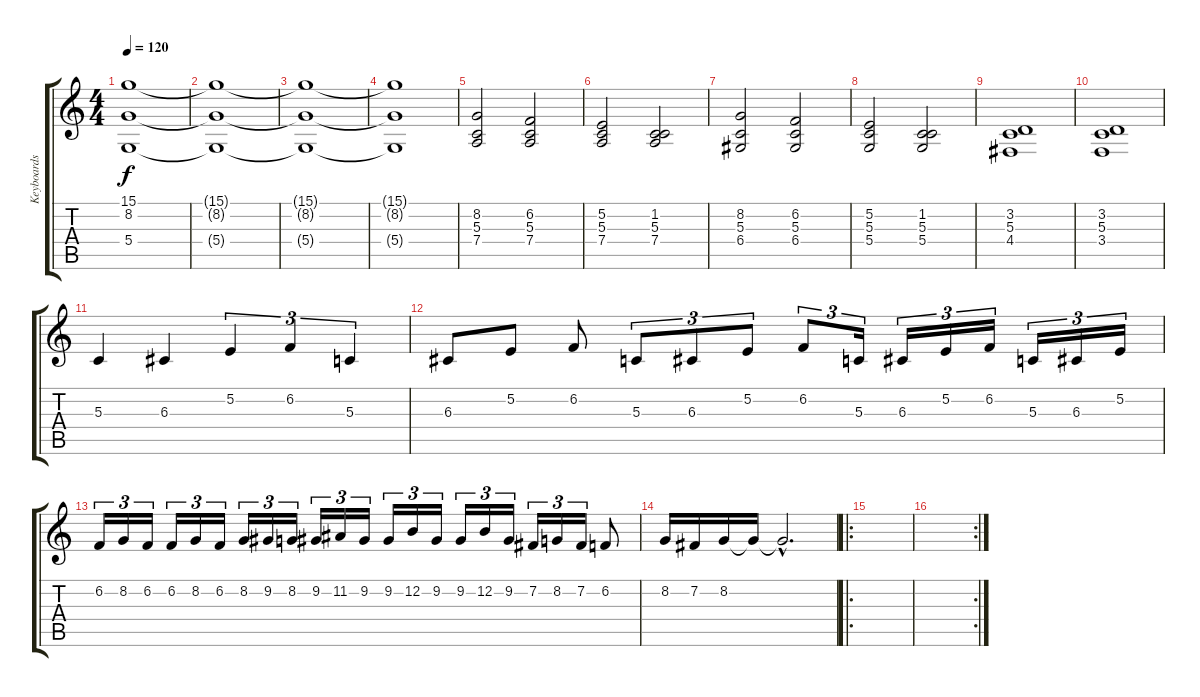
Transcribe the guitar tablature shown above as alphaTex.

\track ("Keyboards" "Keyboards") {instrument lead2sawtooth}
\staff {score tabs}
\tuning (E4 B3 G3 D3 A2 E2) {hide}
\ts (4 4)
\tempo 120
\clef g2
\ks c
(15.1 8.2 5.4).1{dy f volume 3 instrument lead2sawtooth} |
(15.1{t} 8.2{t} 5.4{t}).1{volume 9} |
(15.1{t} 8.2{t} 5.4{t}).1{volume 13} |
(15.1{t} 8.2{t} 5.4{t}).1{volume 16} |
(8.2 5.3 7.4).2{balance 0} (6.2 5.3 7.4).2{balance 1} |
(5.2 5.3 7.4).2{volume 13 balance 2} (1.2 5.3 7.4).2{balance 3} |
(8.2 5.3 6.4).2{balance 4} (6.2 5.3 6.4).2{volume 14 balance 5} |
(5.2 5.3 5.4).2{balance 6} (1.2 5.3 5.4).2{balance 7} |
(3.2 5.3 4.4).1{volume 13 balance 8} |
(3.2 5.3 3.4).1{balance 11} |
5.3.4{balance 12} 6.3.4 5.2.4{tu (3 2)} 6.2.4{tu (3 2)} 5.3.4{tu (3 2)} |
6.3.8{volume 13 balance 14} 5.2.8 6.2.8 5.3.8{tu (3 2)} 6.3.8{tu (3 2)} 5.2.8{tu (3 2)} 6.2.8{tu (3 2)} 5.3.16{tu (3 2)} 6.3.16{tu (3 2)} 5.2.16{tu (3 2)} 6.2.16{tu (3 2)} 5.3.16{tu (3 2)} 6.3.16{tu (3 2)} 5.2.16{tu (3 2)} |
6.2.16{tu (3 2)} 8.2.16{tu (3 2) volume 13 balance 16} 6.2.16{tu (3 2)} 6.2.16{tu (3 2)} 8.2.16{tu (3 2)} 6.2.16{tu (3 2)} 8.2.16{tu (3 2)} 9.2.16{tu (3 2)} 8.2.16{tu (3 2)} 9.2.16{tu (3 2)} 11.2.16{tu (3 2)} 9.2.16{tu (3 2)} 9.2.16{tu (3 2)} 12.2.16{tu (3 2)} 9.2.16{tu (3 2)} 9.2.16{tu (3 2)} 12.2.16{tu (3 2)} 9.2.16{tu (3 2)} 7.2.16{tu (3 2)} 8.2.16{tu (3 2)} 7.2.16{tu (3 2)} 6.2.8 |
8.2.16 7.2.16 8.2.16 8.2{t}.16 8.2{hac t}.2{d} |
\ro
|
\rc 2
